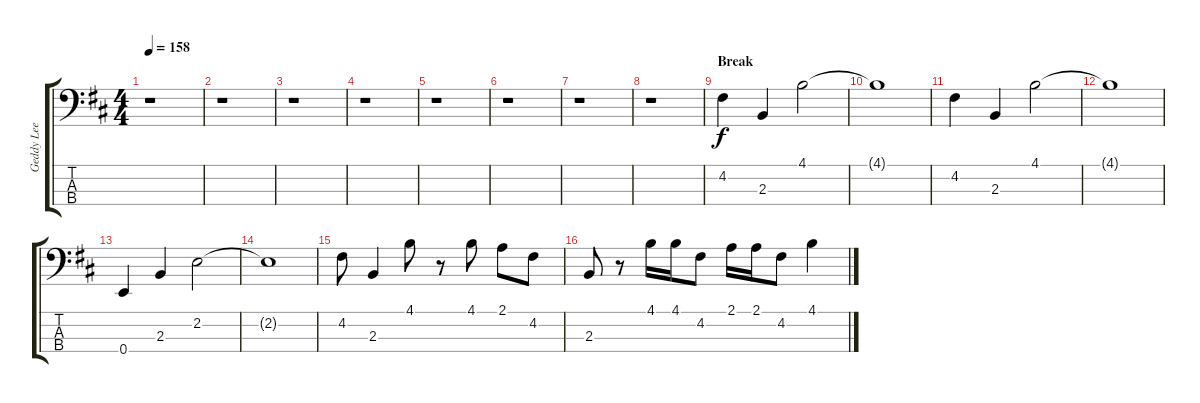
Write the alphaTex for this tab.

\track ("Geddy Lee (bass)" "Geddy Lee ") {instrument electricbassfinger}
\staff {score tabs}
\tuning (G2 D2 A1 E1) {hide}
\ts (4 4)
\tempo 158
\clef f4
\ks bminor
r.1{dy f} |
r.1 |
r.1 |
r.1 |
r.1 |
r.1 |
r.1 |
r.1 |
\section ("" "Break")
4.2.4 2.3.4 4.1.2 |
4.1{t}.1 |
4.2.4 2.3.4 4.1.2 |
4.1{t}.1 |
0.4.4 2.3.4 2.2.2 |
2.2{t}.1 |
4.2.8 2.3.4 4.1.8 r.8 4.1.8 2.1.8 4.2.8 |
2.3.8 r.8 4.1.16 4.1.16 4.2.8 2.1.16 2.1.16 4.2.8 4.1.4
